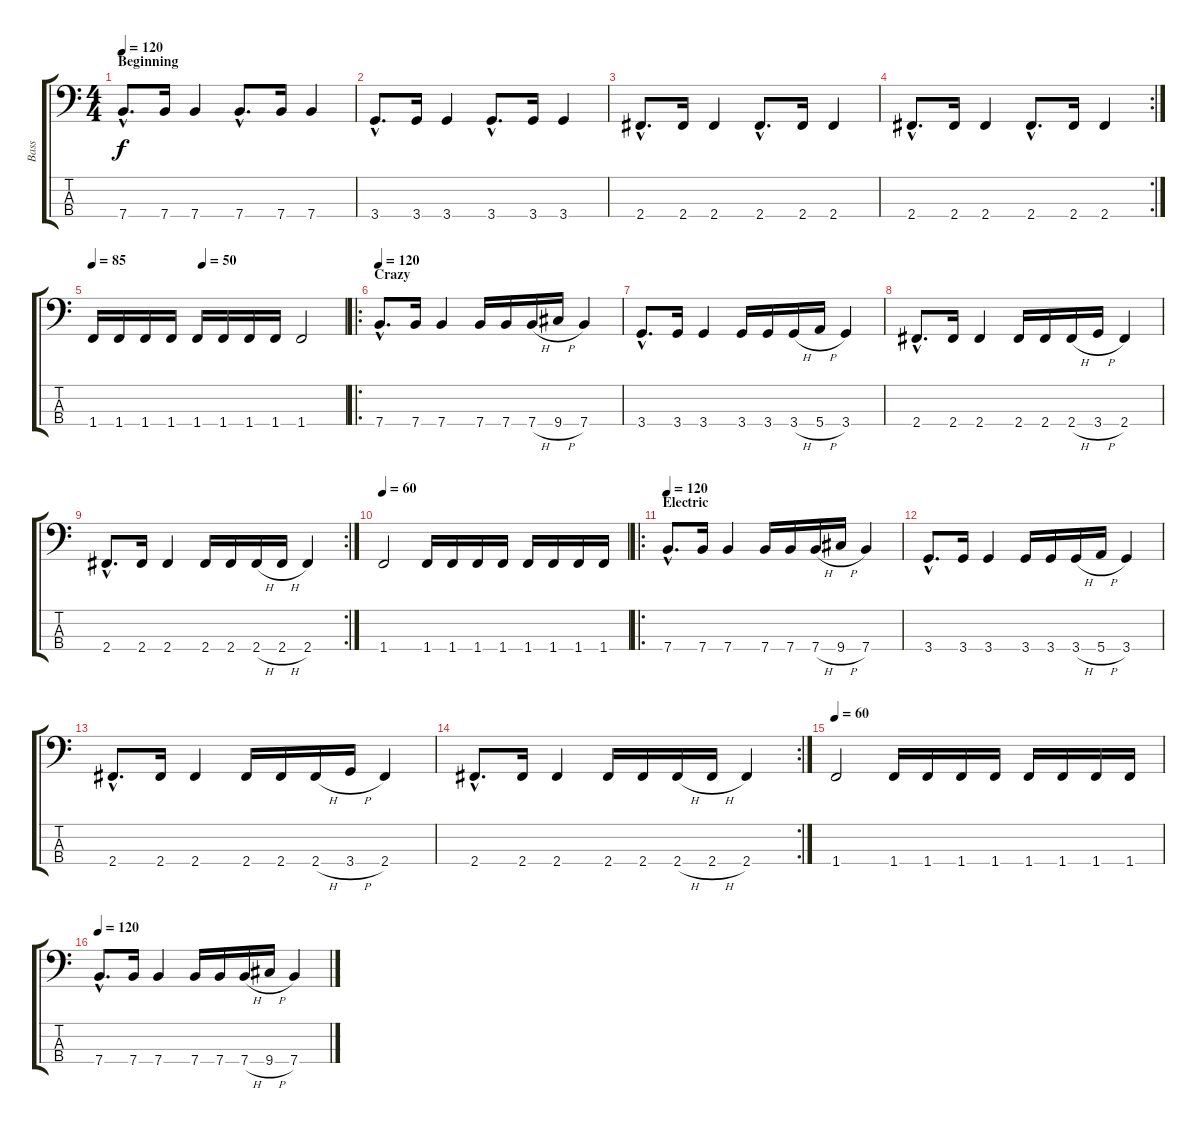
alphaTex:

\track ("Bass" "Bass") {instrument electricbasspick}
\staff {score tabs}
\tuning (G2 D2 A1 E1) {hide}
\ts (4 4)
\section ("" "Beginning")
\tempo 120
\tempo 100
\tempo 120
\clef f4
\ks c
7.4{hac}.8{d dy f instrument electricbasspick} 7.4.16 7.4.4 7.4{hac}.8{d} 7.4.16 7.4.4 |
3.4{hac}.8{d} 3.4.16 3.4.4 3.4{hac}.8{d} 3.4.16 3.4.4 |
2.4{hac}.8{d} 2.4.16 2.4.4 2.4{hac}.8{d} 2.4.16 2.4.4 |
\rc 2
2.4{hac}.8{d} 2.4.16 2.4.4 2.4{hac}.8{d} 2.4.16 2.4.4 |
\tempo 85
\tempo (50 0.4375)
1.4.16 1.4.16 1.4.16 1.4.16 1.4.16 1.4.16 1.4.16 1.4.16 1.4.2 |
\ro
\section ("" "Crazy")
\tempo 120
7.4{hac}.8{d} 7.4.16 7.4.4 7.4.16 7.4.16 7.4{h}.16 9.4{h}.16 7.4.4 |
3.4{hac}.8{d} 3.4.16 3.4.4 3.4.16 3.4.16 3.4{h}.16 5.4{h}.16 3.4.4 |
2.4{hac}.8{d} 2.4.16 2.4.4 2.4.16 2.4.16 2.4{h}.16 3.4{h}.16 2.4.4 |
\rc 2
2.4{hac}.8{d} 2.4.16 2.4.4 2.4.16 2.4.16 2.4{h}.16 2.4{h}.16 2.4.4 |
\tempo 60
1.4.2 1.4.16 1.4.16 1.4.16 1.4.16 1.4.16 1.4.16 1.4.16 1.4.16 |
\ro
\section ("" "Electric")
\tempo 120
7.4{hac}.8{d} 7.4.16 7.4.4 7.4.16 7.4.16 7.4{h}.16 9.4{h}.16 7.4.4 |
3.4{hac}.8{d} 3.4.16 3.4.4 3.4.16 3.4.16 3.4{h}.16 5.4{h}.16 3.4.4 |
2.4{hac}.8{d} 2.4.16 2.4.4 2.4.16 2.4.16 2.4{h}.16 3.4{h}.16 2.4.4 |
\rc 2
2.4{hac}.8{d} 2.4.16 2.4.4 2.4.16 2.4.16 2.4{h}.16 2.4{h}.16 2.4.4 |
\tempo 60
1.4.2 1.4.16 1.4.16 1.4.16 1.4.16 1.4.16 1.4.16 1.4.16 1.4.16 |
\tempo 120
7.4{hac}.8{d} 7.4.16 7.4.4 7.4.16 7.4.16 7.4{h}.16 9.4{h}.16 7.4.4
